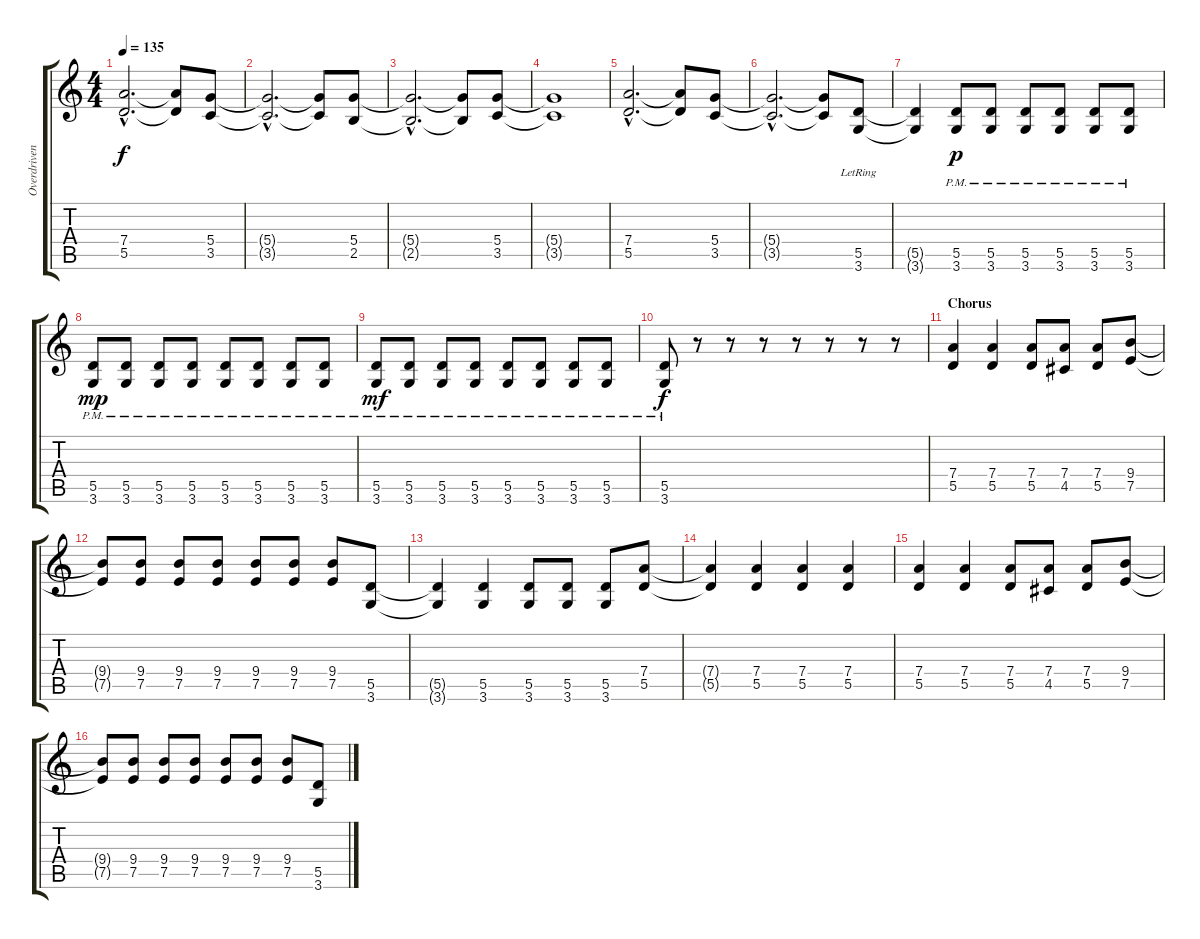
\track ("Overdriven Guitar" "Overdriven") {instrument overdrivenguitar}
\staff {score tabs}
\tuning (E4 B3 G3 D3 A2 E2) {hide}
\ts (4 4)
\tempo 135
\clef g2
\ks c
(7.4{hac} 5.5{hac}).2{d dy f} (7.4{t} 5.5{t}).8 (5.4 3.5).8 |
(5.4{hac t} 3.5{hac t}).2{d} (5.4{t} 3.5{t}).8 (5.4 2.5).8 |
(5.4{hac t} 2.5{hac t}).2{d} (5.4{t} 2.5{t}).8 (5.4 3.5).8 |
(5.4{t} 3.5{t}).1 |
(7.4{hac} 5.5{hac}).2{d} (7.4{t} 5.5{t}).8 (5.4 3.5).8 |
(5.4{hac t} 3.5{hac t}).2{d} (5.4{t} 3.5{t}).8 (5.5{lr} 3.6{lr}).8 |
(5.5{t} 3.6{t}).4 (5.5{pm} 3.6{pm}).8{dy p} (5.5{pm} 3.6{pm}).8 (5.5{pm} 3.6{pm}).8 (5.5{pm} 3.6{pm}).8 (5.5{pm} 3.6{pm}).8 (5.5{pm} 3.6{pm}).8 |
(5.5{pm} 3.6{pm}).8{dy mp} (5.5{pm} 3.6{pm}).8 (5.5{pm} 3.6{pm}).8 (5.5{pm} 3.6{pm}).8 (5.5{pm} 3.6{pm}).8 (5.5{pm} 3.6{pm}).8 (5.5{pm} 3.6{pm}).8 (5.5{pm} 3.6{pm}).8 |
(5.5{pm} 3.6{pm}).8{dy mf} (5.5{pm} 3.6{pm}).8 (5.5{pm} 3.6{pm}).8 (5.5{pm} 3.6{pm}).8 (5.5{pm} 3.6{pm}).8 (5.5{pm} 3.6{pm}).8 (5.5{pm} 3.6{pm}).8 (5.5{pm} 3.6{pm}).8 |
(5.5{pm} 3.6{pm}).8{dy f} r.8 r.8 r.8 r.8 r.8 r.8 r.8 |
\section ("" "Chorus")
(7.4 5.5).4 (7.4 5.5).4 (7.4 5.5).8 (7.4 4.5).8 (7.4 5.5).8 (9.4 7.5).8 |
(9.4{t} 7.5{t}).8 (9.4 7.5).8 (9.4 7.5).8 (9.4 7.5).8 (9.4 7.5).8 (9.4 7.5).8 (9.4 7.5).8 (5.5 3.6).8 |
(5.5{t} 3.6{t}).4 (5.5 3.6).4 (5.5 3.6).8 (5.5 3.6).8 (5.5 3.6).8 (7.4 5.5).8 |
(7.4{t} 5.5{t}).4 (7.4 5.5).4 (7.4 5.5).4 (7.4 5.5).4 |
(7.4 5.5).4 (7.4 5.5).4 (7.4 5.5).8 (7.4 4.5).8 (7.4 5.5).8 (9.4 7.5).8 |
(9.4{t} 7.5{t}).8 (9.4 7.5).8 (9.4 7.5).8 (9.4 7.5).8 (9.4 7.5).8 (9.4 7.5).8 (9.4 7.5).8 (5.5 3.6).8
